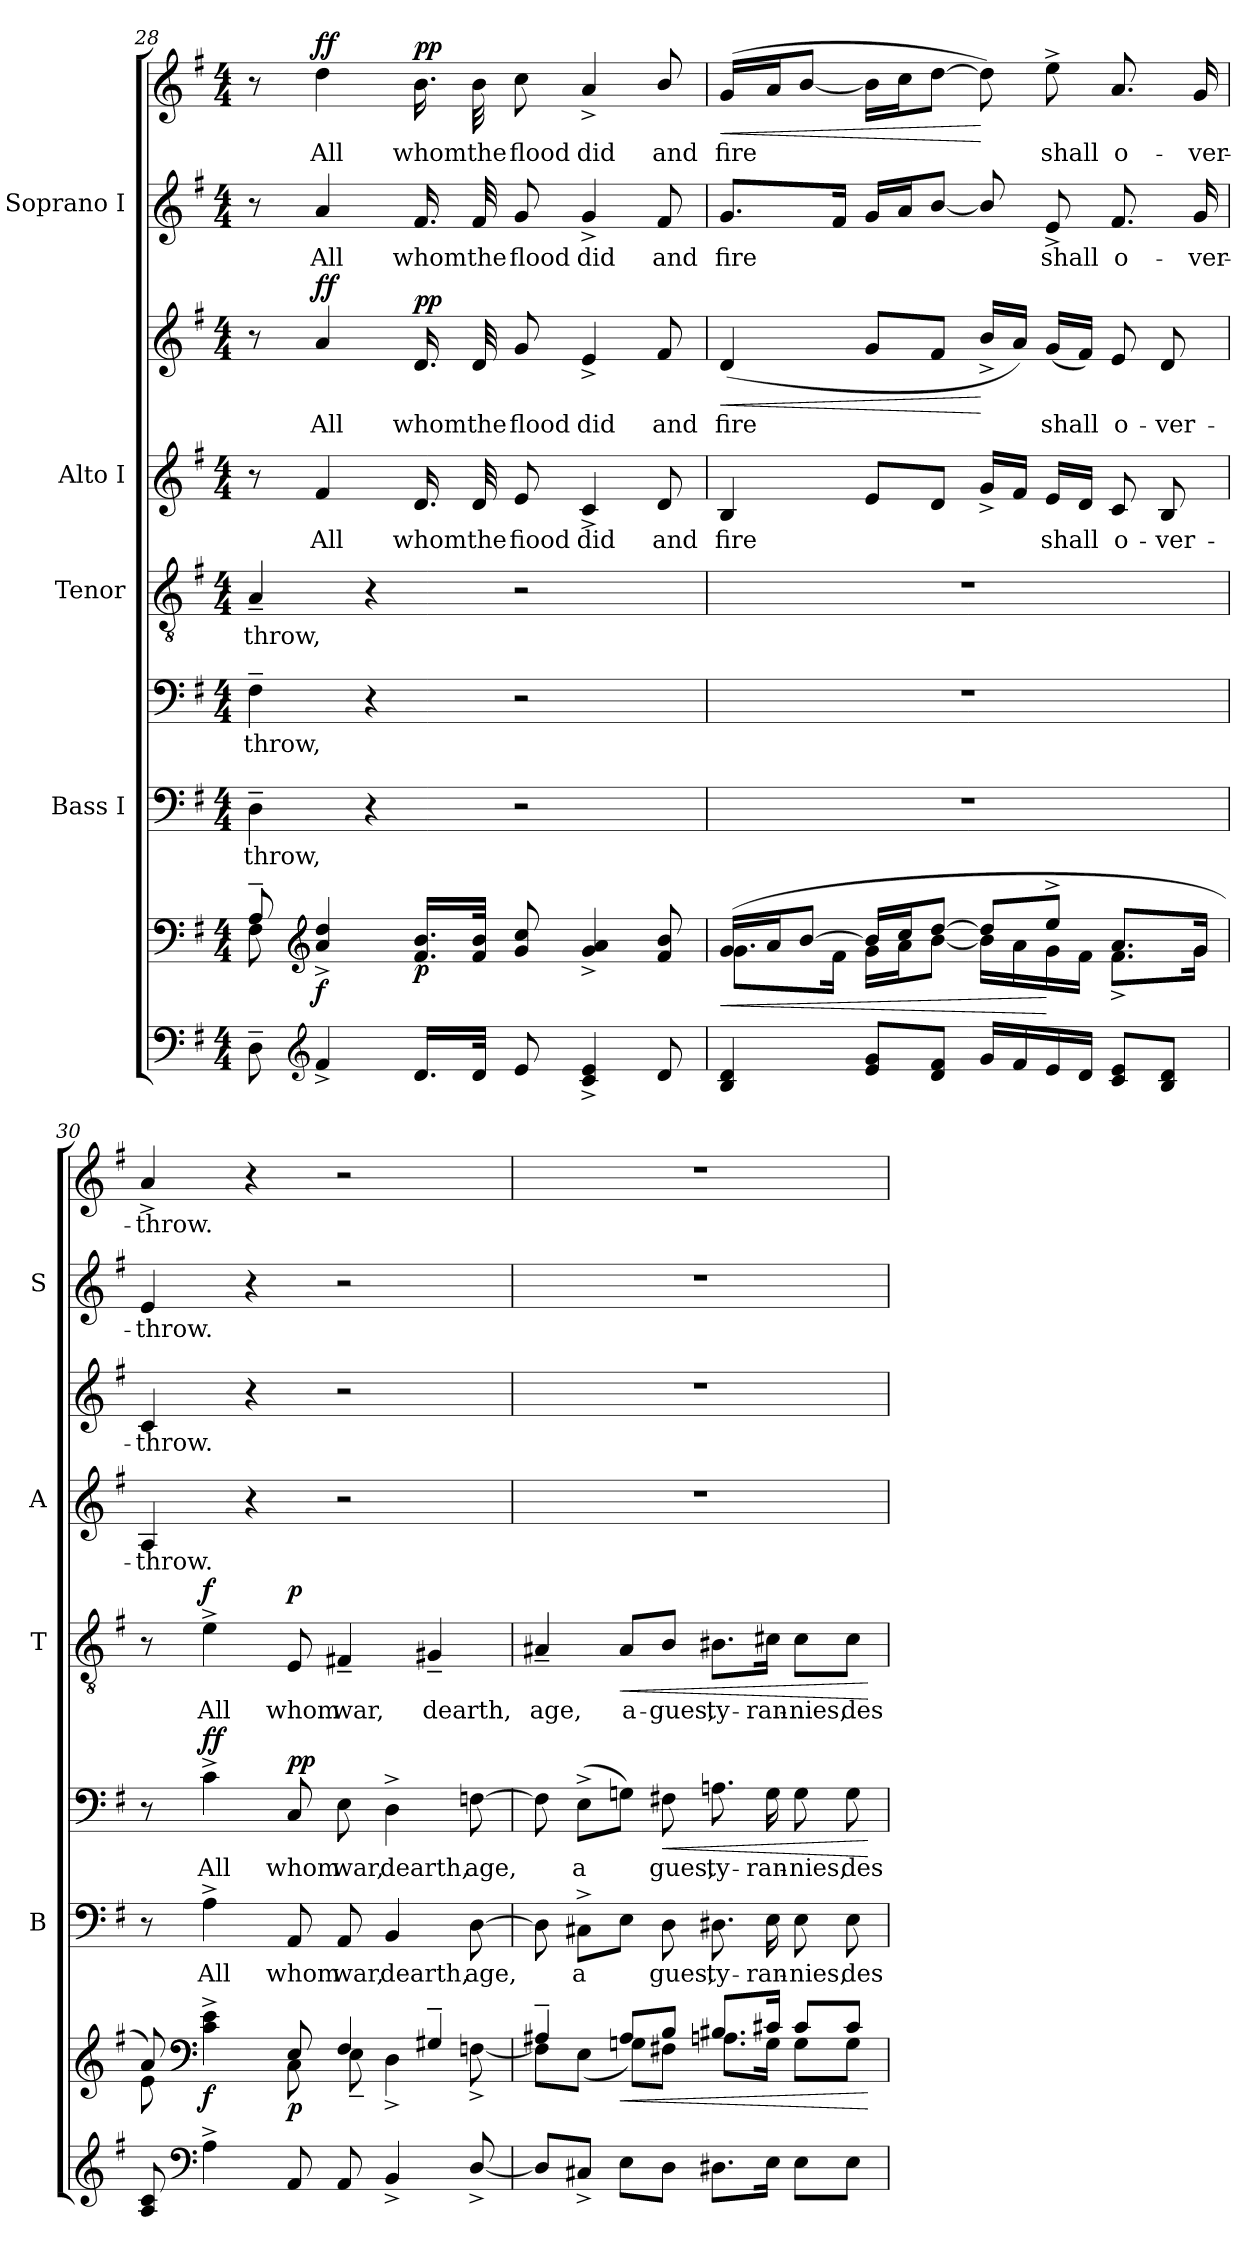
**kern	**kern	**dynam	**kern	**text	**kern	**text	**dynam	**kern	**text	**dynam	**kern	**text	**kern	**text	**dynam	**kern	**text	**kern	**text	**dynam
*part5	*part5	*part5	*part4	*part4	*part4	*part4	*part4	*part3	*part3	*part3	*part2	*part2	*part2	*part2	*part2	*part1	*part1	*part1	*part1	*part1
*staff9	*staff8	*staff8/9	*staff7	*staff7	*staff6	*staff6	*staff6/7	*staff5	*staff5	*staff5	*staff4	*staff4	*staff3	*staff3	*staff3/4	*staff2	*staff2	*staff1	*staff1	*staff1/2
*	*	*	*I"Bass I	*	*	*	*	*I"Tenor	*	*	*I"Alto I	*	*	*	*	*I"Soprano I	*	*	*	*
*	*	*	*I'B	*	*	*	*	*I'T	*	*	*I'A	*	*	*	*	*I'S	*	*	*	*
!!LO:LB:g=z
*clefF4	*clefF4	*	*clefF4	*	*clefF4	*	*	*clefGv2	*	*	*clefG2	*	*clefG2	*	*	*clefG2	*	*clefG2	*	*
*k[f#]	*k[f#]	*	*k[f#]	*	*k[f#]	*	*	*k[f#]	*	*	*k[f#]	*	*k[f#]	*	*	*k[f#]	*	*k[f#]	*	*
*G:	*G:	*	*G:	*	*G:	*	*	*G:	*	*	*G:	*	*G:	*	*	*G:	*	*G:	*	*
*M4/4	*M4/4	*	*M4/4	*	*M4/4	*	*	*M4/4	*	*	*M4/4	*	*M4/4	*	*	*M4/4	*	*M4/4	*	*
=28	=28	=28	=28	=28	=28	=28	=28	=28	=28	=28	=28	=28	=28	=28	=28	=28	=28	=28	=28	=28
*	*^	*	*	*	*	*	*	*	*	*	*	*	*	*	*	*	*	*	*	*
!	!	!	!	!	!LO:LY:b	!	!LO:LY:b	!	!	!LO:LY:b	!	!	!	!	!	!	!	!	!	!	!
8D~>\	8A~>/	8F#\	.	4D~>\	throw,	4F#~>\	-throw,	.	4A~</	-throw,	.	8r	.	8r	.	.	8r	.	8r	.	.
*clefG2	*clefG2	*	*	*	*	*	*	*	*	*	*	*	*	*	*	*	*	*	*	*	*
!	!	!	!LO:DY:b	!	!	!	!	!	!	!	!	!	!LO:LY:b	!	!LO:LY:b	!LO:DY:b=2	!	!LO:LY:b	!	!LO:LY:b	!
!	!	!	!	!	!	!	!	!	!	!	!	!	!	!	!	!LO:DY:n=1:b	!	!	!	!	!LO:DY:b=2
!	!	!	!	!	!	!	!	!	!	!	!	!	!	!	!	!	!	!	!	!	!LO:DY:n=1:b
4f#^</	4a/^> 4dd/^>	8ryy	f	.	.	.	.	.	.	.	.	4f#/	All	4a/	All	f f	4a/	All	4dd\	All	f f
.	.	4ryy	.	4r	.	4r	.	.	4r	.	.	.	.	.	.	.	.	.	.	.	.
!	!	!	!LO:DY:b	!	!	!	!	!	!	!	!	!	!LO:LY:b	!	!LO:LY:b	!LO:DY:n=2:b=2	!	!LO:LY:b	!	!LO:LY:b	!
!	!	!	!	!	!	!	!	!	!	!	!	!	!	!	!	!LO:DY:n=3:b	!	!	!	!	!LO:DY:n=2:b=2
!	!	!	!	!	!	!	!	!	!	!	!	!	!	!	!	!	!	!	!	!	!LO:DY:n=3:b
16.d/LL	16.f#/ 16.b/LL	.	p	.	.	.	.	.	.	.	.	16.d/	whom	16.d/	whom	p p	16.f#/	whom	16.b\	whom	p p
!	!	!	!	!	!	!	!	!	!	!	!	!	!LO:LY:b	!	!LO:LY:b	!	!	!LO:LY:b	!	!LO:LY:b	!
32d/JJk	32f#/ 32b/JJk	.	.	.	.	.	.	.	.	.	.	32d/	the	32d/	the	.	32f#/	the	32b\	the	.
!	!	!	!	!	!	!	!	!	!	!	!	!	!LO:LY:b	!	!LO:LY:b	!	!	!LO:LY:b	!	!LO:LY:b	!
8e/	8g/ 8cc/	2ryy	.	2r	.	2r	.	.	2r	.	.	8e/	fiood	8g/	flood	.	8g/	flood	8cc\	flood	.
!	!	!	!	!	!	!	!	!	!	!	!	!	!LO:LY:b	!	!LO:LY:b	!	!	!LO:LY:b	!	!LO:LY:b	!
4c/^< 4e/^<	4g/^> 4a/^>	.	.	.	.	.	.	.	.	.	.	4c^</	did	4e^</	did	.	4g^</	did	4a^</	did	.
!	!	!	!	!	!	!	!	!	!	!	!	!	!LO:LY:b	!	!LO:LY:b	!	!	!LO:LY:b	!	!LO:LY:b	!
8d/	8f#/ 8b/	.	.	.	.	.	.	.	.	.	.	8d/	and	8f#/	and	.	8f#/	and	8b/	and	.
=29	=29	=29	=29	=29	=29	=29	=29	=29	=29	=29	=29	=29	=29	=29	=29	=29	=29	=29	=29	=29	=29
!	!	!	!LO:HP:b	!	!	!	!	!	!	!	!	!	!LO:LY:b	!	!LO:LY:b	!LO:HP:b	!	!LO:LY:b	!	!LO:LY:b	!LO:HP:b
4B/ 4d/	(>16g/LL	8.g\L	<	1r	.	1r	.	.	1r	.	.	4B/	-fire	(<4d/	fire	<	8.g/L	-fire	(>16g/LL	fire	<
.	16a/J	.	.	.	.	.	.	.	.	.	.	.	.	.	.	.	.	.	16a/J	.	.
.	[>8b/J	.	.	.	.	.	.	.	.	.	.	.	.	.	.	.	.	.	[8b/J	.	.
.	.	16f#\Jk	.	.	.	.	.	.	.	.	.	.	.	.	.	.	16f#/Jk	.	.	.	.
8e/ 8g/L	16b/LL]	16g\LL	.	.	.	.	.	.	.	.	.	8e/L	.	8g/L	.	.	16g/LL	.	16b\LL]	.	.
.	16cc/J	16a\J	.	.	.	.	.	.	.	.	.	.	.	.	.	.	16a/J	.	16cc\J	.	.
8d/ 8f#/J	[>8dd/J	[<8b\J	.	.	.	.	.	.	.	.	.	8d/J	.	8f#/J	.	.	[8b/J	.	[8dd\J	.	.
16g/LL	8dd/L]	16b\LL]	.	.	.	.	.	.	.	.	.	16g^</LL	.	16b^</LL	.	[	8b/]	.	8dd\])	.	[
16f#/	.	16a\	.	.	.	.	.	.	.	.	.	16f#/JJ	.	16a/JJ)	.	.	.	.	.	.	.
!	!	!	!	!	!	!	!	!	!	!	!	!	!LO:LY:b	!	!LO:LY:b	!	!	!LO:LY:b	!	!LO:LY:b	!
16e/	8ee^>/J	16g\	[	.	.	.	.	.	.	.	.	16e/LL	shall	(<16g/LL	shall	.	8e^</	shall	8ee^>\	shall	.
16d/JJ	.	16f#\JJ	.	.	.	.	.	.	.	.	.	16d/JJ	.	16f#/JJ)	.	.	.	.	.	.	.
!	!	!	!	!	!	!	!	!	!	!	!	!	!LO:LY:b	!	!LO:LY:b	!	!	!LO:LY:b	!	!LO:LY:b	!
8c/ 8e/L	8.a/L	8.f#^<\L	.	.	.	.	.	.	.	.	.	8c/	o-	8e/	o-	.	8.f#/	o-	8.a/	o-	.
!	!	!	!	!	!	!	!	!	!	!	!	!	!LO:LY:b	!	!LO:LY:b	!	!	!	!	!	!
8B/ 8d/J	.	.	.	.	.	.	.	.	.	.	.	8B/	-ver-	8d/	-ver-	.	.	.	.	.	.
!	!	!	!	!	!	!	!	!	!	!	!	!	!	!	!	!	!	!LO:LY:b	!	!LO:LY:b	!
.	16g/Jk	16g\Jk	.	.	.	.	.	.	.	.	.	.	.	.	.	.	16g/	-ver-	16g/	-ver-	.
=30	=30	=30	=30	=30	=30	=30	=30	=30	=30	=30	=30	=30	=30	=30	=30	=30	=30	=30	=30	=30	=30
!	!	!	!	!	!	!	!	!	!	!	!	!	!LO:LY:b	!	!LO:LY:b	!	!	!LO:LY:b	!	!LO:LY:b	!
8A/ 8c/	8a/)	8e\	.	8r	.	8r	.	.	8r	.	.	4A/	throw.	4c/	-throw.	.	4e/	throw.	4a^</	-throw.	.
*clefF4	*clefF4	*	*	*	*	*	*	*	*	*	*	*	*	*	*	*	*	*	*	*	*
!	!	!	!LO:DY:b	!	!LO:LY:b	!	!LO:LY:b	!LO:DY:b=2	!	!LO:LY:b	!	!	!	!	!	!	!	!	!	!	!
!	!	!	!	!	!	!	!	!LO:DY:n=1:b	!	!	!LO:DY:b	!	!	!	!	!	!	!	!	!	!
4A^>\	4c\^< 4e\^<	4ryy	f	4A^>\	All	4c^>\	All	f f	4e^>\	All	f	.	.	.	.	.	.	.	.	.	.
.	.	.	.	.	.	.	.	.	.	.	.	4r	.	4r	.	.	4r	.	4r	.	.
!	!	!	!LO:DY:b	!	!LO:LY:b	!	!LO:LY:b	!LO:DY:n=2:b=2	!	!LO:LY:b	!	!	!	!	!	!	!	!	!	!	!
!	!	!	!	!	!	!	!	!LO:DY:n=3:b	!	!	!LO:DY:b	!	!	!	!	!	!	!	!	!	!
8AA/	8E/	8C\	p	8AA/	whom	8C/	whom	p p	8E/	whom	p	.	.	.	.	.	.	.	.	.	.
!	!	!	!	!	!LO:LY:b	!	!LO:LY:b	!	!	!LO:LY:b	!	!	!	!	!	!	!	!	!	!	!
8AA/	4F#/	8E~<\	.	8AA/	war,	8E\	war,	.	4F#X~</	war,	.	2r	.	2r	.	.	2r	.	2r	.	.
!	!	!	!	!	!LO:LY:b	!	!LO:LY:b	!	!	!	!	!	!	!	!	!	!	!	!	!	!
4BB^</	.	4D^<\	.	4BB/	dearth,	4D^>\	dearth,	.	.	.	.	.	.	.	.	.	.	.	.	.	.
!	!	!	!	!	!	!	!	!	!	!LO:LY:b	!	!	!	!	!	!	!	!	!	!	!
.	4G#X~>/	.	.	.	.	.	.	.	4G#X~</	dearth,	.	.	.	.	.	.	.	.	.	.	.
!	!	!	!	!	!LO:LY:b	!	!LO:LY:b	!	!	!	!	!	!	!	!	!	!	!	!	!	!
[8D^>/	.	[<8Fn^<\	.	[8D\	age,	[8Fn\	age,	.	.	.	.	.	.	.	.	.	.	.	.	.	.
!!LO:PB:g=z
=31	=31	=31	=31	=31	=31	=31	=31	=31	=31	=31	=31	=31	=31	=31	=31	=31	=31	=31	=31	=31	=31
!	!	!	!	!	!	!	!	!	!	!LO:LY:b	!	!	!	!	!	!	!	!	!	!	!
8D/L]	4A#X~>/	8F\L]	.	8D\]	.	8F\]	.	.	4A#X~</	age,	.	1r	.	1r	.	.	1r	.	1r	.	.
!	!	!	!	!	!LO:LY:b	!	!LO:LY:b	!	!	!	!	!	!	!	!	!	!	!	!	!	!
8C#X^</J	.	(<8E\J	.	8C#X^>\L	a­	(>8E^>\L	a­	.	.	.	.	.	.	.	.	.	.	.	.	.	.
!	!	!	!LO:HP:b	!	!	!	!	!	!	!LO:LY:b	!LO:HP:b	!	!	!	!	!	!	!	!	!	!
8E\L	8A#/L	8Gn\L)	<	8E\J	.	8Gn\J)	.	.	8A#/L	a-	<	.	.	.	.	.	.	.	.	.	.
!	!	!	!	!	!LO:LY:b	!	!LO:LY:b	!LO:HP:b	!	!LO:LY:b	!	!	!	!	!	!	!	!	!	!	!
8D\J	8B/J	8F#X\J	.	8D\	gues,	8F#X\	gues,	<	8B/J	-gues,	.	.	.	.	.	.	.	.	.	.	.
!	!	!	!	!	!LO:LY:b	!	!LO:LY:b	!	!	!LO:LY:b	!	!	!	!	!	!	!	!	!	!	!
8.D#X\L	8.B#X/L	8.An\L	.	8.D#X\	ty-	8.An\	ty-	.	8.B#X\L	ty-	.	.	.	.	.	.	.	.	.	.	.
!	!	!	!	!	!LO:LY:b	!	!LO:LY:b	!	!	!LO:LY:b	!	!	!	!	!	!	!	!	!	!	!
16E\Jk	16c#X/Jk	16G\Jk	.	16E\	-ran-	16G\	-ran-	.	16c#X\Jk	-ran-	.	.	.	.	.	.	.	.	.	.	.
!	!	!	!	!	!LO:LY:b	!	!LO:LY:b	!	!	!LO:LY:b	!	!	!	!	!	!	!	!	!	!	!
8E\L	8c#/L	8G\L	.	8E\	-nies,	8G\	-nies,	.	8c#\L	-nies,	.	.	.	.	.	.	.	.	.	.	.
!	!	!	!	!	!LO:LY:b	!	!LO:LY:b	!	!	!LO:LY:b	!	!	!	!	!	!	!	!	!	!	!
8E\J	8c#/J	8G\J	.	8E\	des­	8G\	des­	.	8c#\J	des­	.	.	.	.	.	.	.	.	.	.	.
*	*v	*v	*	*	*	*	*	*	*	*	*	*	*	*	*	*	*	*	*	*	*
.	.	[	.	.	.	.	[	.	.	[	.	.	.	.	.	.	.	.	.	.
=	=	=	=	=	=	=	=	=	=	=	=	=	=	=	=	=	=	=	=	=
*-	*-	*-	*-	*-	*-	*-	*-	*-	*-	*-	*-	*-	*-	*-	*-	*-	*-	*-	*-	*-
